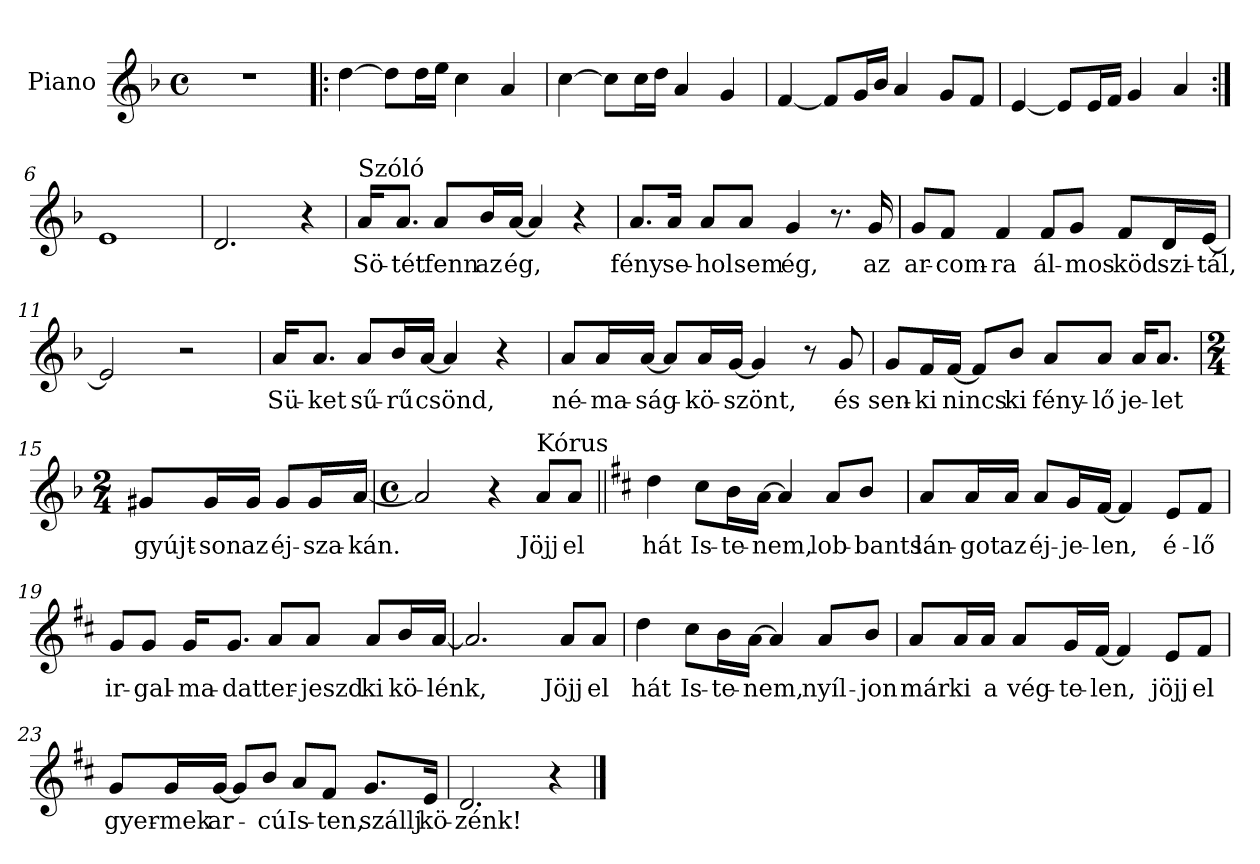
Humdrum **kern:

**kern	**text
*part1	*part1
*staff1	*staff1
*I"Piano	*
*I'Pno	*
*clefG2	*
*k[b-]	*
*F:	*
*M4/4	*
*met(c)	*
=1	=1
1r	.
=2!|:	=2!|:
[4dd\	.
8dd\L]	.
16dd\L	.
16ee\JJ	.
4cc\	.
4a/	.
=3	=3
[4cc\	.
8cc\L]	.
16cc\L	.
16dd\JJ	.
4a/	.
4g/	.
=4	=4
[4f/	.
8f/L]	.
16g/L	.
16b-/JJ	.
4a/	.
8g/L	.
8f/J	.
=5	=5
[4e/	.
8e/L]	.
16e/L	.
16f/JJ	.
4g/	.
4a/	.
=6:|!	=6:|!
1e	.
=7	=7
2.d/	.
4r	.
!!LO:LB:g=z
=8	=8
!LO:TX:a:t=Szóló	!
16a/KL	Sö-
8.a/J	-tét
8a/L	fenn
16b-/L	az
[16a/JJ	ég,
4a/]	.
4r	.
=9	=9
8.a/L	fény
16a/Jk	se-
8a/L	-hol
8a/J	sem
4g/	ég,
8.r	.
16g/	az
=10	=10
8g/L	ar-
8f/J	-com-
4f/	-ra
8f/L	ál-
8g/J	-mos
8f/L	köd
16d/L	szi-
[16e/JJ	-tál,
=11	=11
2e/]	.
2r	.
!!LO:LB:g=z
=12	=12
16a/KL	Sü-
8.a/J	-ket
8a/L	sű-
16b-/L	-rű
[16a/JJ	csönd,
4a/]	.
4r	.
=13	=13
8a/L	né-
16a/L	-ma-
[16a/JJ	-ság-
8a/L]	.
16a/L	-kö-
[16g/JJ	-szönt,
4g/]	.
8r	.
8g/	és
!!LO:LB:g=z
=14	=14
8g/L	sen-
16f/L	-ki
[16f/JJ	nincs
8f/L]	.
8b-/J	ki
8a/L	fény-
8a/J	-lő
16a/KL	je-
8.a/J	-let
=15	=15
*M2/4	*
8g#X/L	gyújt-
16g#/L	-son
16g#/JJ	az
8g#/L	éj-
16g#/L	-sza-
[16a/JJ	-kán.
=16	=16
*M4/4	*
*met(c)	*
2a/]	.
4r	.
!LO:TX:a:t=Kórus	!
8a/L	Jöjj
8a/J	el
!!LO:LB:g=z
=17||	=17||
*k[f#c#]	*
*D:	*
4dd\	hát
8cc#\L	Is-
16b\L	-te-
[16a\JJ	-nem,
4a/]	.
8a/L	lob-
8b/J	-bants
=18	=18
8a/L	lán-
16a/L	-got
16a/JJ	az
8a/L	éj-
16g/L	-je-
[16f#/JJ	-len,
4f#/]	.
8e/L	é-
8f#/J	-lő
=19	=19
8g/L	ir-
8g/J	-gal-
16g/KL	-ma-
8.g/J	-dat
8a/L	ter-
8a/J	-jeszd
8a/L	ki
16b/L	kö-
[16a/JJ	-lénk,
=20	=20
2.a/]	.
8a/L	Jöjj
8a/J	el
!!LO:LB:g=z
=21	=21
4dd\	hát
8cc#\L	Is-
16b\L	-te-
[16a\JJ	-nem,
4a/]	.
8a/L	nyíl-
8b/J	-jon
=22	=22
8a/L	már
16a/L	ki
16a/JJ	a
8a/L	vég-
16g/L	-te-
[16f#/JJ	-len,
4f#/]	.
8e/L	jöjj
8f#/J	el
=23	=23
8g/L	gyer-
16g/L	-mek
[16g/JJ	ar-
8g/L]	.
8b/J	-cú
8a/L	Is-
8f#/J	-ten,
8.g/L	szállj
16e/Jk	kö-
=24	=24
2.d/	-zénk!
4r	.
==	==
*-	*-
